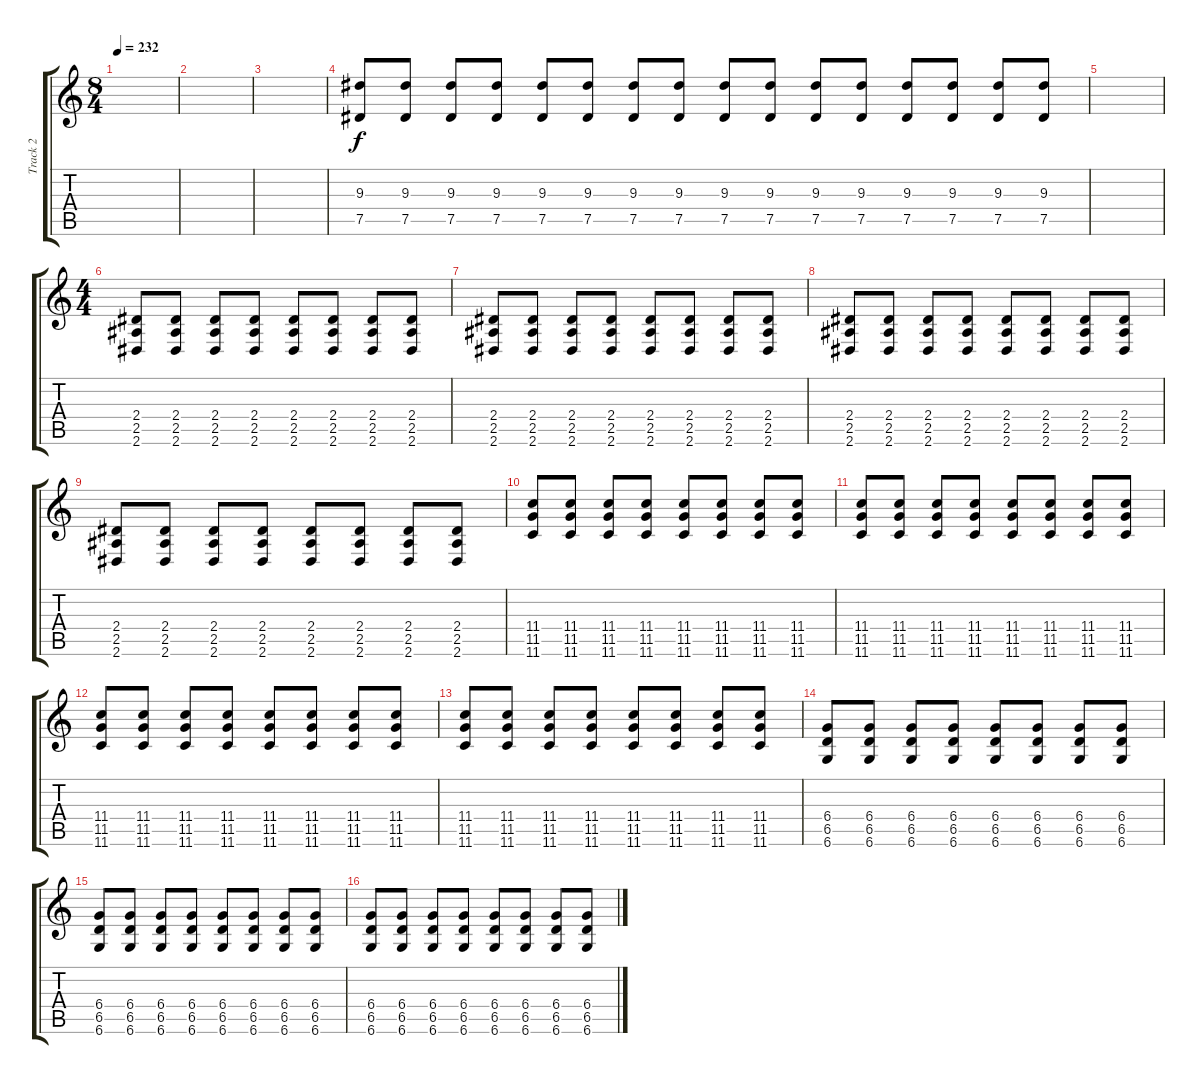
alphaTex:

\track ("Track 2" "Track 2") {instrument distortionguitar}
\staff {score tabs}
\tuning (Eb4 Bb3 Gb3 Db3 Ab2 Db2) {hide}
\ts (8 4)
\tempo 232
\clef g2
\ks c
|
|
|
(9.3 7.5).8 (9.3 7.5).8 (9.3 7.5).8 (9.3 7.5).8 (9.3 7.5).8 (9.3 7.5).8 (9.3 7.5).8 (9.3 7.5).8 (9.3 7.5).8 (9.3 7.5).8 (9.3 7.5).8 (9.3 7.5).8 (9.3 7.5).8 (9.3 7.5).8 (9.3 7.5).8 (9.3 7.5).8 |
|
\ts (4 4)
(2.4 2.5 2.6).8 (2.4 2.5 2.6).8 (2.4 2.5 2.6).8 (2.4 2.5 2.6).8 (2.4 2.5 2.6).8 (2.4 2.5 2.6).8 (2.4 2.5 2.6).8 (2.4 2.5 2.6).8 |
(2.4 2.5 2.6).8 (2.4 2.5 2.6).8 (2.4 2.5 2.6).8 (2.4 2.5 2.6).8 (2.4 2.5 2.6).8 (2.4 2.5 2.6).8 (2.4 2.5 2.6).8 (2.4 2.5 2.6).8 |
(2.4 2.5 2.6).8 (2.4 2.5 2.6).8 (2.4 2.5 2.6).8 (2.4 2.5 2.6).8 (2.4 2.5 2.6).8 (2.4 2.5 2.6).8 (2.4 2.5 2.6).8 (2.4 2.5 2.6).8 |
(2.4 2.5 2.6).8 (2.4 2.5 2.6).8 (2.4 2.5 2.6).8 (2.4 2.5 2.6).8 (2.4 2.5 2.6).8 (2.4 2.5 2.6).8 (2.4 2.5 2.6).8 (2.4 2.5 2.6).8 |
(11.4 11.5 11.6).8 (11.4 11.5 11.6).8 (11.4 11.5 11.6).8 (11.4 11.5 11.6).8 (11.4 11.5 11.6).8 (11.4 11.5 11.6).8 (11.4 11.5 11.6).8 (11.4 11.5 11.6).8 |
(11.4 11.5 11.6).8 (11.4 11.5 11.6).8 (11.4 11.5 11.6).8 (11.4 11.5 11.6).8 (11.4 11.5 11.6).8 (11.4 11.5 11.6).8 (11.4 11.5 11.6).8 (11.4 11.5 11.6).8 |
(11.4 11.5 11.6).8 (11.4 11.5 11.6).8 (11.4 11.5 11.6).8 (11.4 11.5 11.6).8 (11.4 11.5 11.6).8 (11.4 11.5 11.6).8 (11.4 11.5 11.6).8 (11.4 11.5 11.6).8 |
(11.4 11.5 11.6).8 (11.4 11.5 11.6).8 (11.4 11.5 11.6).8 (11.4 11.5 11.6).8 (11.4 11.5 11.6).8 (11.4 11.5 11.6).8 (11.4 11.5 11.6).8 (11.4 11.5 11.6).8 |
(6.4 6.5 6.6).8 (6.4 6.5 6.6).8 (6.4 6.5 6.6).8 (6.4 6.5 6.6).8 (6.4 6.5 6.6).8 (6.4 6.5 6.6).8 (6.4 6.5 6.6).8 (6.4 6.5 6.6).8 |
(6.4 6.5 6.6).8 (6.4 6.5 6.6).8 (6.4 6.5 6.6).8 (6.4 6.5 6.6).8 (6.4 6.5 6.6).8 (6.4 6.5 6.6).8 (6.4 6.5 6.6).8 (6.4 6.5 6.6).8 |
(6.4 6.5 6.6).8 (6.4 6.5 6.6).8 (6.4 6.5 6.6).8 (6.4 6.5 6.6).8 (6.4 6.5 6.6).8 (6.4 6.5 6.6).8 (6.4 6.5 6.6).8 (6.4 6.5 6.6).8
